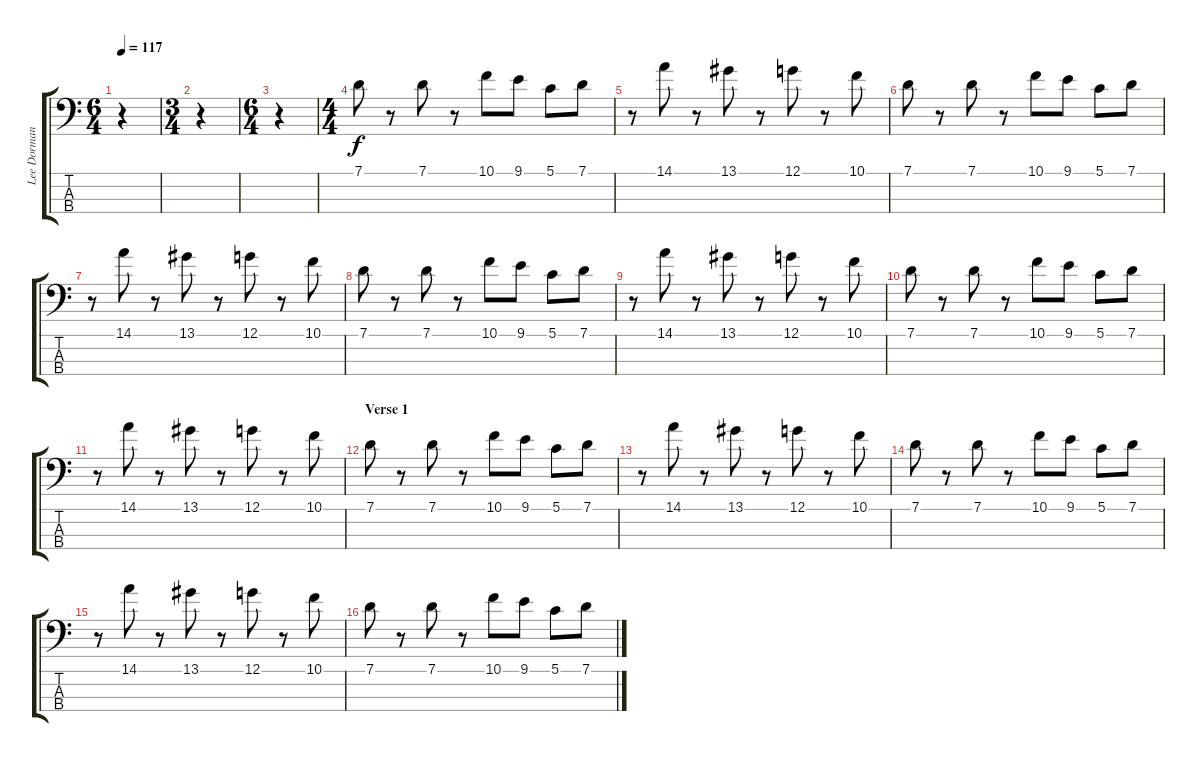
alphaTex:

\track ("Lee Dorman" "Lee Dorman") {instrument electricbassfinger}
\staff {score tabs}
\tuning (G2 D2 A1 E1) {hide}
\ts (6 4)
\tempo 117
\clef f4
\ks c
r.4{dy f instrument electricbassfinger} |
\ts (3 4)
r.4 |
\ts (6 4)
r.4 |
\ts (4 4)
7.1.8 r.8 7.1.8 r.8 10.1.8 9.1.8 5.1.8 7.1.8 |
r.8 14.1.8 r.8 13.1.8 r.8 12.1.8 r.8 10.1.8 |
7.1.8 r.8 7.1.8 r.8 10.1.8 9.1.8 5.1.8 7.1.8 |
r.8 14.1.8 r.8 13.1.8 r.8 12.1.8 r.8 10.1.8 |
7.1.8 r.8 7.1.8 r.8 10.1.8 9.1.8 5.1.8 7.1.8 |
r.8 14.1.8 r.8 13.1.8 r.8 12.1.8 r.8 10.1.8 |
7.1.8 r.8 7.1.8 r.8 10.1.8 9.1.8 5.1.8 7.1.8 |
r.8 14.1.8 r.8 13.1.8 r.8 12.1.8 r.8 10.1.8 |
\section ("" "Verse 1")
7.1.8 r.8 7.1.8 r.8 10.1.8 9.1.8 5.1.8 7.1.8 |
r.8 14.1.8 r.8 13.1.8 r.8 12.1.8 r.8 10.1.8 |
7.1.8 r.8 7.1.8 r.8 10.1.8 9.1.8 5.1.8 7.1.8 |
r.8 14.1.8 r.8 13.1.8 r.8 12.1.8 r.8 10.1.8 |
7.1.8 r.8 7.1.8 r.8 10.1.8 9.1.8 5.1.8 7.1.8
